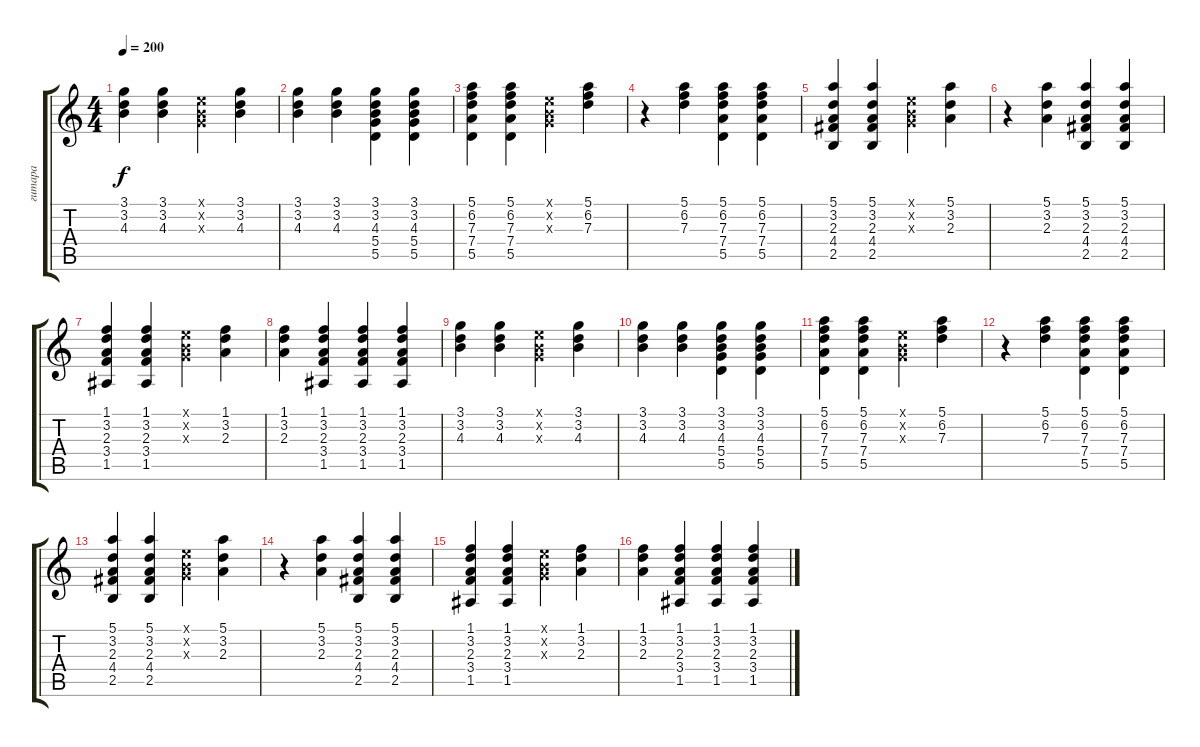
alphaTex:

\track ("гитара" "гитара") {instrument acousticguitarsteel}
\staff {score tabs}
\tuning (E4 B3 G3 D3 A2 E2) {hide}
\ts (4 4)
\tempo 200
\clef g2
\ks c
(3.1 3.2 4.3).4{dy f} (3.1 3.2 4.3).4 (0.1{x} 0.2{x} 0.3{x}).4 (3.1 3.2 4.3).4 |
(3.1 3.2 4.3).4 (3.1 3.2 4.3).4 (3.1 3.2 4.3 5.4 5.5).4 (3.1 3.2 4.3 5.4 5.5).4 |
(5.1 6.2 7.3 7.4 5.5).4 (5.1 6.2 7.3 7.4 5.5).4 (0.1{x} 0.2{x} 0.3{x}).4 (5.1 6.2 7.3).4 |
r.4 (5.1 6.2 7.3).4 (5.1 6.2 7.3 7.4 5.5).4 (5.1 6.2 7.3 7.4 5.5).4 |
(5.1 3.2 2.3 4.4 2.5).4 (5.1 3.2 2.3 4.4 2.5).4 (0.1{x} 0.2{x} 0.3{x}).4 (5.1 3.2 2.3).4 |
r.4 (5.1 3.2 2.3).4 (5.1 3.2 2.3 4.4 2.5).4 (5.1 3.2 2.3 4.4 2.5).4 |
(1.1 3.2 2.3 3.4 1.5).4 (1.1 3.2 2.3 3.4 1.5).4 (0.1{x} 0.2{x} 0.3{x}).4 (1.1 3.2 2.3).4 |
(1.1 3.2 2.3).4 (1.1 3.2 2.3 3.4 1.5).4 (1.1 3.2 2.3 3.4 1.5).4 (1.1 3.2 2.3 3.4 1.5).4 |
(3.1 3.2 4.3).4 (3.1 3.2 4.3).4 (0.1{x} 0.2{x} 0.3{x}).4 (3.1 3.2 4.3).4 |
(3.1 3.2 4.3).4 (3.1 3.2 4.3).4 (3.1 3.2 4.3 5.4 5.5).4 (3.1 3.2 4.3 5.4 5.5).4 |
(5.1 6.2 7.3 7.4 5.5).4 (5.1 6.2 7.3 7.4 5.5).4 (0.1{x} 0.2{x} 0.3{x}).4 (5.1 6.2 7.3).4 |
r.4 (5.1 6.2 7.3).4 (5.1 6.2 7.3 7.4 5.5).4 (5.1 6.2 7.3 7.4 5.5).4 |
(5.1 3.2 2.3 4.4 2.5).4 (5.1 3.2 2.3 4.4 2.5).4 (0.1{x} 0.2{x} 0.3{x}).4 (5.1 3.2 2.3).4 |
r.4 (5.1 3.2 2.3).4 (5.1 3.2 2.3 4.4 2.5).4 (5.1 3.2 2.3 4.4 2.5).4 |
(1.1 3.2 2.3 3.4 1.5).4 (1.1 3.2 2.3 3.4 1.5).4 (0.1{x} 0.2{x} 0.3{x}).4 (1.1 3.2 2.3).4 |
(1.1 3.2 2.3).4 (1.1 3.2 2.3 3.4 1.5).4 (1.1 3.2 2.3 3.4 1.5).4 (1.1 3.2 2.3 3.4 1.5).4
